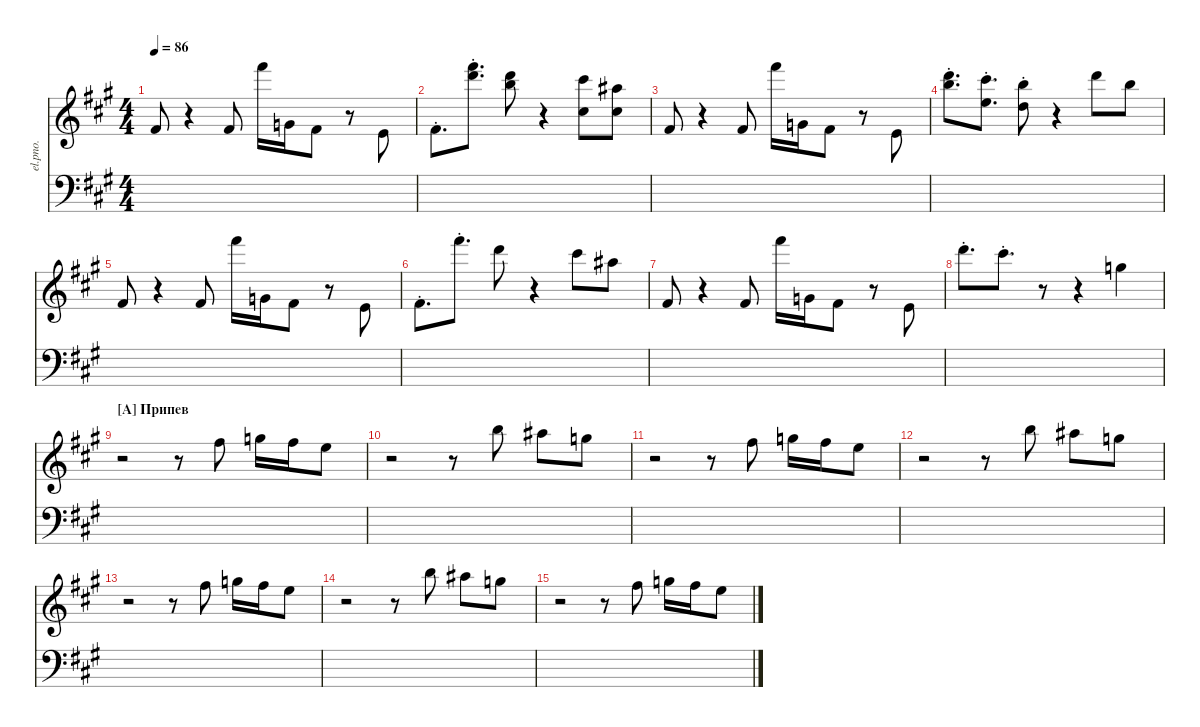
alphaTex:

\defaultSystemsLayout 4
\hideDynamics
\bracketExtendMode nobrackets
\track ("Electric Piano" "el.pno.") {instrument electricpiano1}
\staff {score}
\tuning (E4 B3 G3 D3 A2 E2)
\ts (4 4)
\tempo 86
\clef g2
\ks f#minor
2.1{acc #}.8{dy mf instrument electricpiano1 beam Up} r.4{beam Down} 2.1{acc #}.8{beam Up} 26.1{acc #}.16{beam Down} 3.1{acc forcenatural}.16{beam Down} 2.1{acc #}.8{beam Down} r.8{beam Down} 0.1{acc forcenatural}.8{beam Up} |
2.1{st acc #}.8{d beam Down} (26.1{st acc #} 27.2{st acc forcenatural}).8{d beam Down} (22.1{acc forcenatural} 24.2{acc forcenatural}).8{beam Down} r.4{beam Down} (21.1{acc #} 18.3{acc #}).8{beam Down} (18.1{acc #} 18.3{acc #}).8{beam Down} |
2.1{acc #}.8{beam Up} r.4{beam Down} 2.1{acc #}.8{beam Up} 26.1{acc #}.16{beam Down} 3.1{acc forcenatural}.16{beam Down} 2.1{acc #}.8{beam Down} r.8{beam Down} 0.1{acc forcenatural}.8{beam Up} |
(22.1{st acc forcenatural} 24.2{st acc forcenatural}).8{d beam Down} (21.1{st acc #} 21.3{st acc forcenatural}).8{d beam Down} (19.1{acc forcenatural} 19.3{st acc forcenatural}).8{beam Down} r.4{beam Down} 22.1{acc forcenatural}.8{beam Down} 19.1{acc forcenatural}.8{beam Down} |
2.1{acc #}.8{beam Up} r.4{beam Down} 2.1{acc #}.8{beam Up} 26.1{acc #}.16{beam Down} 3.1{acc forcenatural}.16{beam Down} 2.1{acc #}.8{beam Down} r.8{beam Down} 0.1{acc forcenatural}.8{beam Up} |
2.1{st acc #}.8{d beam Down} 26.1{st acc #}.8{d beam Down} 22.1{acc forcenatural}.8{beam Down} r.4{beam Down} 21.1{acc #}.8{beam Down} 18.1{acc #}.8{beam Down} |
2.1{acc #}.8{beam Up} r.4{beam Down} 2.1{acc #}.8{beam Up} 26.1{acc #}.16{beam Down} 3.1{acc forcenatural}.16{beam Down} 2.1{acc #}.8{beam Down} r.8{beam Down} 0.1{acc forcenatural}.8{beam Up} |
22.1{st acc forcenatural}.8{d beam Down} 21.1{st acc #}.8{d beam Down} r.8{beam Down} r.4{beam Down} 20.2{acc forcenatural}.4{beam Down} |
\section ("A" "Припев")
r.2{beam Down} r.8{beam Down} 14.1{acc #}.8{beam Down} 15.1{acc forcenatural}.16{beam Down} 14.1{acc #}.16{beam Down} 12.1{acc forcenatural}.8{beam Down} |
r.2{beam Down} r.8{beam Down} 19.1{acc forcenatural}.8{beam Down} 18.1{acc #}.8{beam Down} 15.1{acc forcenatural}.8{beam Down} |
r.2{beam Down} r.8{beam Down} 14.1{acc #}.8{beam Down} 15.1{acc forcenatural}.16{beam Down} 14.1{acc #}.16{beam Down} 12.1{acc forcenatural}.8{beam Down} |
r.2{beam Down} r.8{beam Down} 19.1{acc forcenatural}.8{beam Down} 18.1{acc #}.8{beam Down} 15.1{acc forcenatural}.8{beam Down} |
r.2{beam Down} r.8{beam Down} 14.1{acc #}.8{beam Down} 15.1{acc forcenatural}.16{beam Down} 14.1{acc #}.16{beam Down} 12.1{acc forcenatural}.8{beam Down} |
r.2{beam Down} r.8{beam Down} 19.1{acc forcenatural}.8{beam Down} 18.1{acc #}.8{beam Down} 15.1{acc forcenatural}.8{beam Down} |
r.2{beam Down} r.8{beam Down} 14.1{acc #}.8{beam Down} 15.1{acc forcenatural}.16{beam Down} 14.1{acc #}.16{beam Down} 12.1{acc forcenatural}.8{beam Down} |
\staff {score}
\tuning (G2 D2 A1 E1 B0)
\clef f4
\ottava regular
\simile none
\ks f#minor
|
|
|
|
|
|
|
|
|
|
|
|
|
|
|
